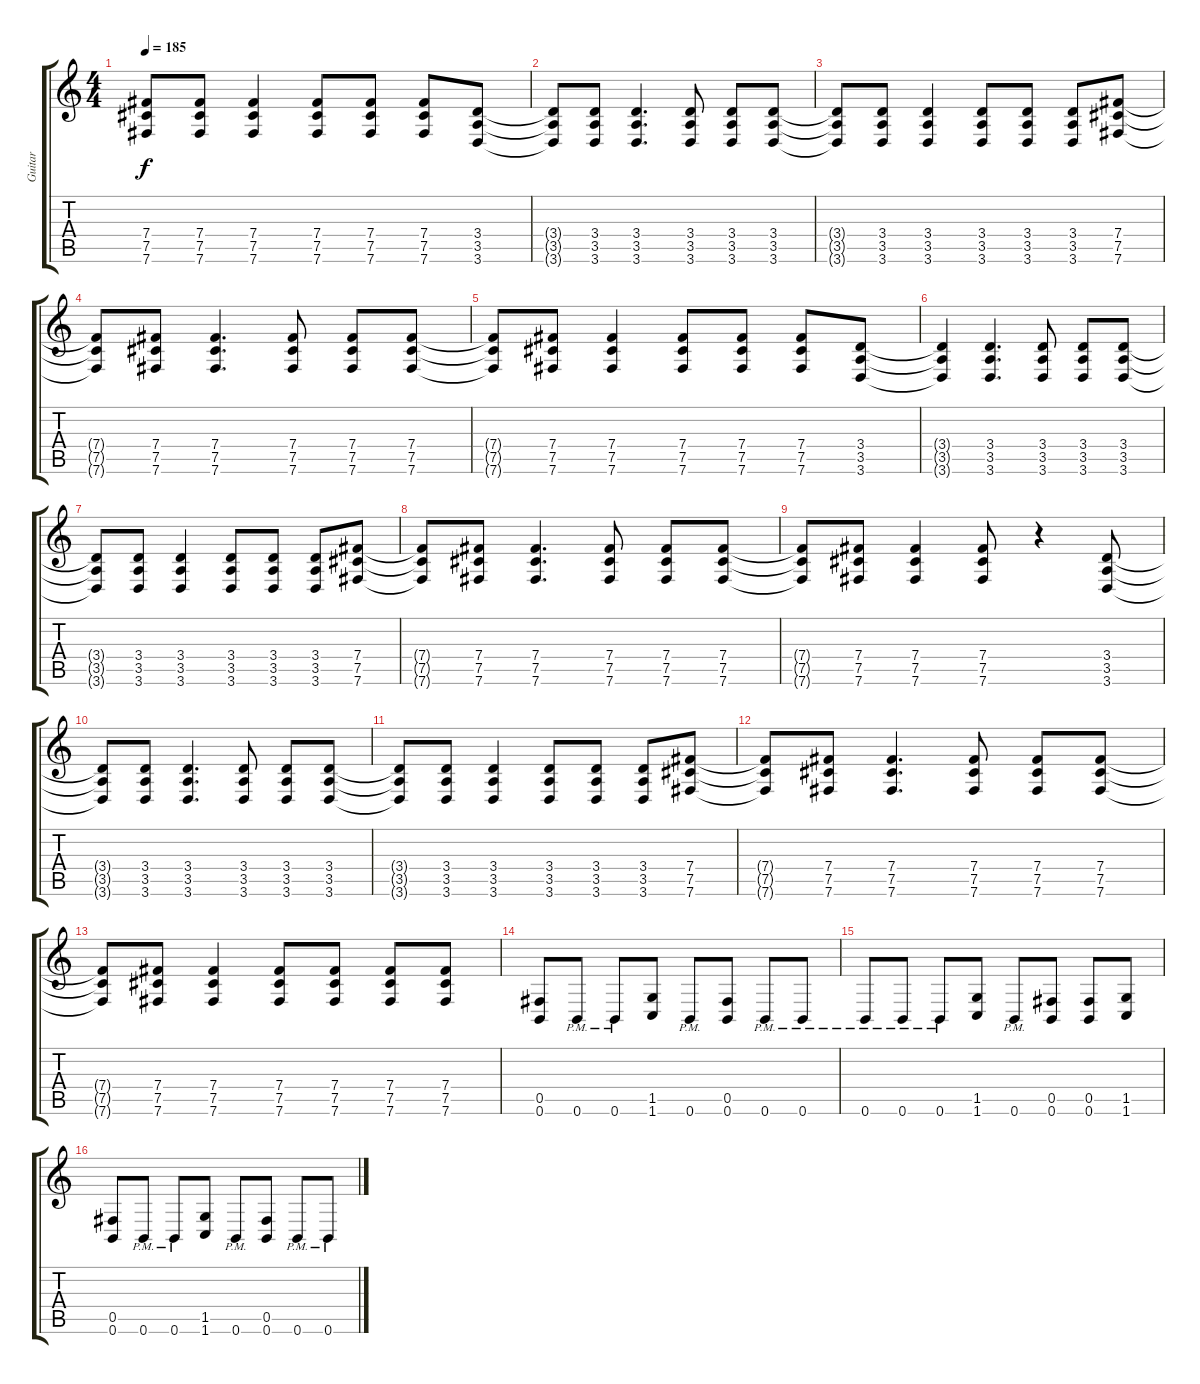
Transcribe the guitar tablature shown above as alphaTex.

\track ("Guitar" "Guitar") {instrument distortionguitar}
\staff {score tabs}
\tuning (Db4 Ab3 E3 B2 Gb2 B1) {hide}
\ts (4 4)
\tempo 185
\clef g2
\ks c
(7.4{t} 7.5{t} 7.6{t}).8{dy f} (7.4 7.5 7.6).8 (7.4 7.5 7.6).4 (7.4 7.5 7.6).8 (7.4 7.5 7.6).8 (7.4 7.5 7.6).8 (3.4 3.5 3.6).8 |
(3.4{t} 3.5{t} 3.6{t}).8 (3.4 3.5 3.6).8 (3.4 3.5 3.6).4{d} (3.4 3.5 3.6).8 (3.4 3.5 3.6).8 (3.4 3.5 3.6).8 |
(3.4{t} 3.5{t} 3.6{t}).8 (3.4 3.5 3.6).8 (3.4 3.5 3.6).4 (3.4 3.5 3.6).8 (3.4 3.5 3.6).8 (3.4 3.5 3.6).8 (7.4 7.5 7.6).8 |
(7.4{t} 7.5{t} 7.6{t}).8 (7.4 7.5 7.6).8 (7.4 7.5 7.6).4{d} (7.4 7.5 7.6).8 (7.4 7.5 7.6).8 (7.4 7.5 7.6).8 |
(7.4{t} 7.5{t} 7.6{t}).8 (7.4 7.5 7.6).8 (7.4 7.5 7.6).4 (7.4 7.5 7.6).8 (7.4 7.5 7.6).8 (7.4 7.5 7.6).8 (3.4 3.5 3.6).8 |
(3.4{t} 3.5{t} 3.6{t}).4 (3.4 3.5 3.6).4{d} (3.4 3.5 3.6).8 (3.4 3.5 3.6).8 (3.4 3.5 3.6).8 |
(3.4{t} 3.5{t} 3.6{t}).8 (3.4 3.5 3.6).8 (3.4 3.5 3.6).4 (3.4 3.5 3.6).8 (3.4 3.5 3.6).8 (3.4 3.5 3.6).8 (7.4 7.5 7.6).8 |
(7.4{t} 7.5{t} 7.6{t}).8 (7.4 7.5 7.6).8 (7.4 7.5 7.6).4{d} (7.4 7.5 7.6).8 (7.4 7.5 7.6).8 (7.4 7.5 7.6).8 |
(7.4{t} 7.5{t} 7.6{t}).8 (7.4 7.5 7.6).8 (7.4 7.5 7.6).4 (7.4 7.5 7.6).8 r.4 (3.4 3.5 3.6).8 |
(3.4{t} 3.5{t} 3.6{t}).8 (3.4 3.5 3.6).8 (3.4 3.5 3.6).4{d} (3.4 3.5 3.6).8 (3.4 3.5 3.6).8 (3.4 3.5 3.6).8 |
(3.4{t} 3.5{t} 3.6{t}).8 (3.4 3.5 3.6).8 (3.4 3.5 3.6).4 (3.4 3.5 3.6).8 (3.4 3.5 3.6).8 (3.4 3.5 3.6).8 (7.4 7.5 7.6).8 |
(7.4{t} 7.5{t} 7.6{t}).8 (7.4 7.5 7.6).8 (7.4 7.5 7.6).4{d} (7.4 7.5 7.6).8 (7.4 7.5 7.6).8 (7.4 7.5 7.6).8 |
(7.4{t} 7.5{t} 7.6{t}).8 (7.4 7.5 7.6).8 (7.4 7.5 7.6).4 (7.4 7.5 7.6).8 (7.4 7.5 7.6).8 (7.4 7.5 7.6).8 (7.4 7.5 7.6).8 |
(0.5 0.6).8 0.6{pm}.8 0.6{pm}.8 (1.5 1.6).8 0.6{pm}.8 (0.5 0.6).8 0.6{pm}.8 0.6{pm}.8 |
0.6{pm}.8 0.6{pm}.8 0.6{pm}.8 (1.5 1.6).8 0.6{pm}.8 (0.5 0.6).8 (0.5 0.6).8 (1.5 1.6).8 |
(0.5 0.6).8 0.6{pm}.8 0.6{pm}.8 (1.5 1.6).8 0.6{pm}.8 (0.5 0.6).8 0.6{pm}.8 0.6{pm}.8
